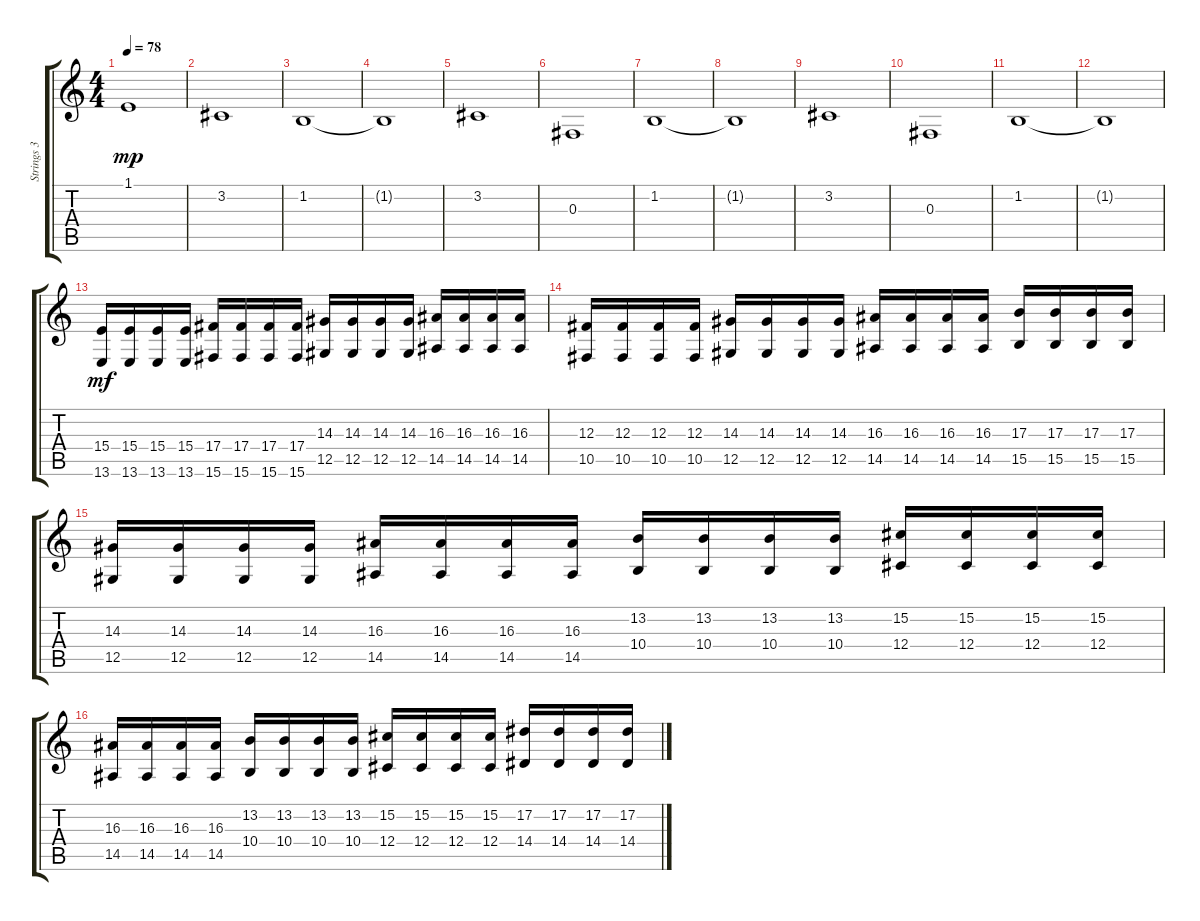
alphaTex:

\track ("Strings 3" "Strings 3") {instrument tremolostrings}
\staff {score tabs}
\tuning (Eb4 Bb3 Gb3 Db3 Ab2 Eb2) {hide}
\ts (4 4)
\tempo 78
\clef g2
\ks c
1.1.1{dy mp} |
3.2.1 |
1.2.1 |
1.2{t}.1 |
3.2.1 |
0.3.1 |
1.2.1 |
1.2{t}.1 |
3.2.1 |
0.3.1 |
1.2.1 |
1.2{t}.1 |
(15.4 13.6).16{dy mf} (15.4 13.6).16 (15.4 13.6).16 (15.4 13.6).16 (17.4 15.6).16 (17.4 15.6).16 (17.4 15.6).16 (17.4 15.6).16 (14.3 12.5).16 (14.3 12.5).16 (14.3 12.5).16 (14.3 12.5).16 (16.3 14.5).16 (16.3 14.5).16 (16.3 14.5).16 (16.3 14.5).16 |
(12.3 10.5).16 (12.3 10.5).16 (12.3 10.5).16 (12.3 10.5).16 (14.3 12.5).16 (14.3 12.5).16 (14.3 12.5).16 (14.3 12.5).16 (16.3 14.5).16 (16.3 14.5).16 (16.3 14.5).16 (16.3 14.5).16 (17.3 15.5).16 (17.3 15.5).16 (17.3 15.5).16 (17.3 15.5).16 |
(14.3 12.5).16 (14.3 12.5).16 (14.3 12.5).16 (14.3 12.5).16 (16.3 14.5).16 (16.3 14.5).16 (16.3 14.5).16 (16.3 14.5).16 (13.2 10.4).16 (13.2 10.4).16 (13.2 10.4).16 (13.2 10.4).16 (15.2 12.4).16 (15.2 12.4).16 (15.2 12.4).16 (15.2 12.4).16 |
(16.3 14.5).16 (16.3 14.5).16 (16.3 14.5).16 (16.3 14.5).16 (13.2 10.4).16 (13.2 10.4).16 (13.2 10.4).16 (13.2 10.4).16 (15.2 12.4).16 (15.2 12.4).16 (15.2 12.4).16 (15.2 12.4).16 (17.2 14.4).16 (17.2 14.4).16 (17.2 14.4).16 (17.2 14.4).16
